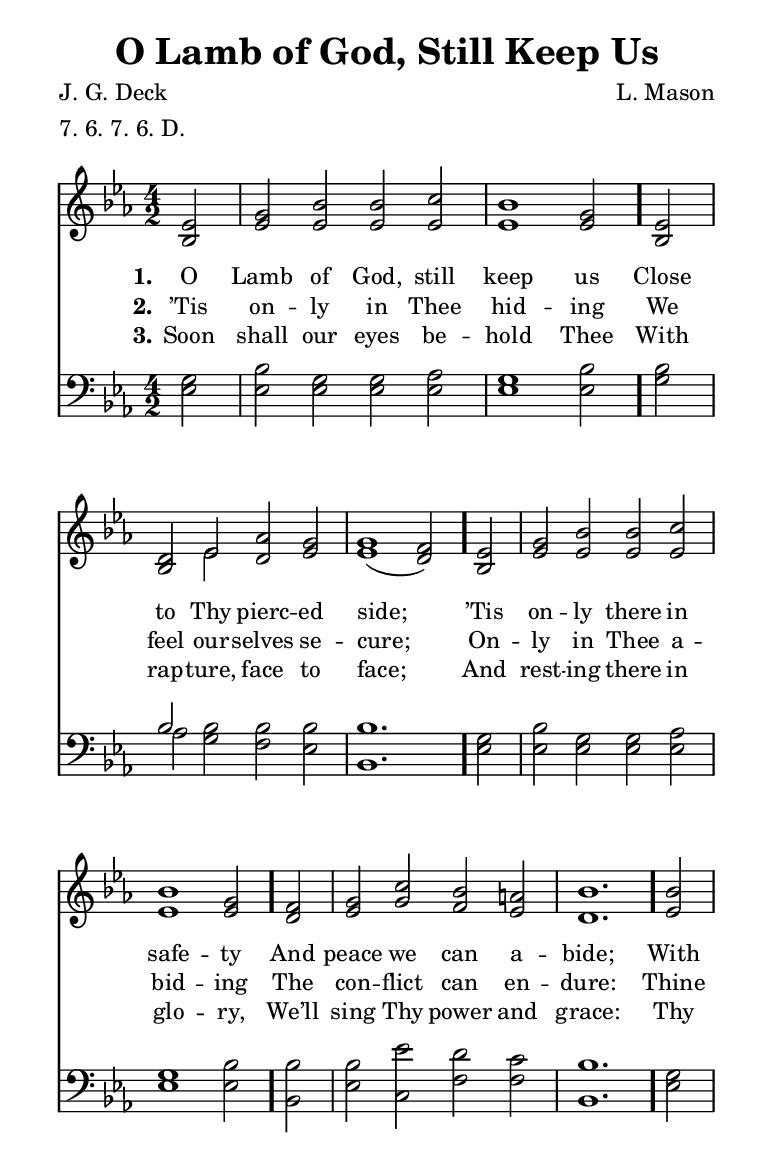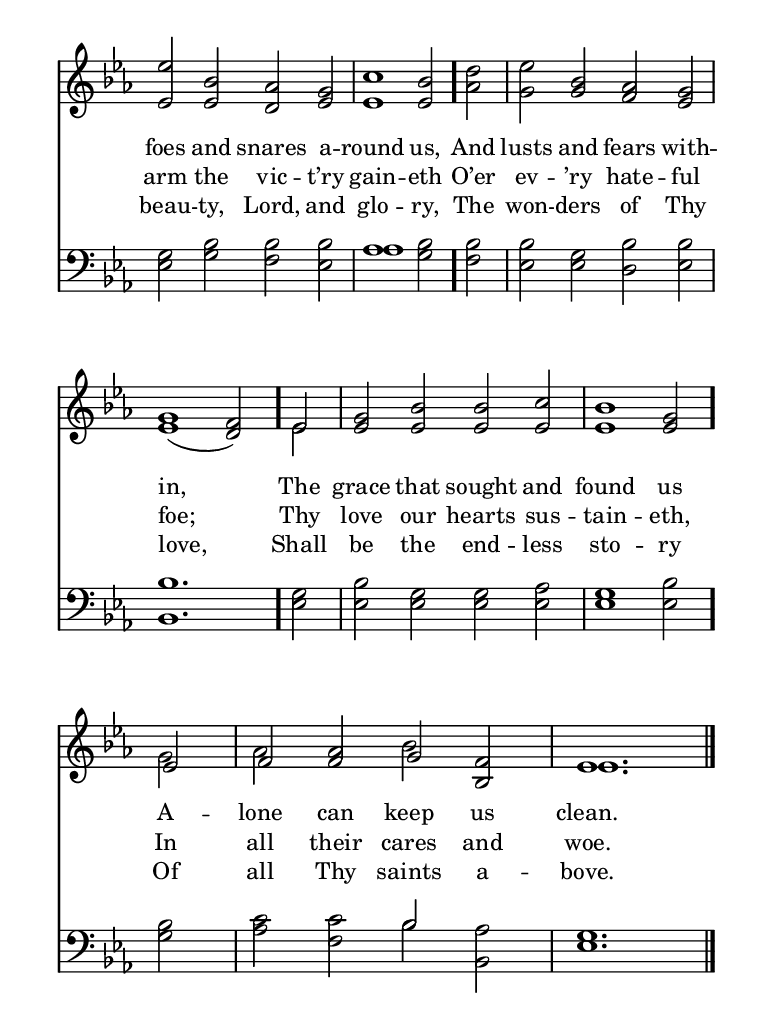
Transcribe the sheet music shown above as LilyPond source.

\include "common/global.ily"
\paper {
  \include "common/paper.ily"
}

\header{
  hymnnumber = "183"
  title = "O Lamb of God, Still Keep Us"
  tunename = "Missionary"
  meter = "7. 6. 7. 6. D."
  poet = "J. G. Deck"
  composer = "L. Mason"
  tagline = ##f
}

global = {
  \include "common/overrides.ily"
  \override Staff.TimeSignature.style = #'numbered
  \time 4/2
  \override Score.MetronomeMark.transparent = ##t % hide all fermata changes too
  \tempo 2=90
  \key ees \major
  \partial 2
  \autoBeamOff
}

notesSoprano = {
\global
\relative c' {

  ees2 | g bes bes c | bes1 g2
  ees2 | d ees aes g | g1( f2)
  ees2 | g bes bes c | bes1 g2
  f2 | g c bes a | bes1.
  bes2 | ees bes aes g | c1 bes2
  d2 | ees bes aes g | g1( f2)
  ees2 | g bes bes c | bes1 g2
  ees2 | f aes g f | ees1.

  \bar "|."

}
}

notesAlto = {
\global
\relative e' {

  bes2 | ees ees ees ees | ees1 ees2
  bes2 | bes ees d ees | ees1( d2)
  bes2 | ees ees ees ees | ees1 ees2
  d2 | ees g f ees | d1.
  ees2 | ees ees d ees | ees1 ees2
  aes2 | g g f ees | ees1( d2)
  ees2 | ees ees ees ees | ees1 ees2
  g2 | aes f bes bes, | ees1.

}
}

notesTenor = {
\global
\relative a {

  g2 | bes g g aes | g1 bes2
  bes2 | bes bes bes bes | bes1.
  g2 | bes g g aes | g1 bes2
  bes2 | bes ees d c | bes1.
  g2 | g bes bes bes | aes1 bes2
  bes2 | bes g bes bes | bes1.
  g2 | bes g g aes | g1 bes2
  bes2 | c c bes aes | g1.

}
}

notesBass = {
\global
\relative f {

  ees2 | ees ees ees ees | ees1 ees2
  g2 | aes g f ees | bes1.
  ees2 | ees ees ees ees | ees1 ees2
  bes2 | ees c f f | bes,1.
  ees2 | ees g f ees | aes1 g2
  f2 | ees ees d ees | bes1.
  ees2 | ees ees ees ees | ees1 ees2
  g2 | aes f bes bes, | ees1.

}
}

wordsA = \lyricmode {
\set stanza = "1."

O Lamb of God, still keep us \bar "."
Close to Thy pierc -- ed side; \bar "."
’Tis on -- ly there in safe -- ty \bar "."
And peace we can a -- bide; \bar "."
With foes and snares a -- round us, \bar "."
And lusts and fears with -- in, \bar "."
The grace that sought and found us \bar "."
A -- lone can keep us clean. \bar "."

}

wordsB = \lyricmode {
\set stanza = "2."

’Tis on -- ly in Thee hid -- ing
We feel our -- selves se -- cure;
On -- ly in Thee a -- bid -- ing
The con -- flict can en -- dure:
Thine arm the vic -- t’ry gain -- eth
O’er ev -- ’ry hate -- ful foe;
Thy love our hearts sus -- tain -- eth,
In all their cares and woe.

}

wordsC = \lyricmode {
\set stanza = "3."

Soon shall our eyes be -- hold Thee
With rap -- ture, face to face;
And rest -- ing there in glo -- ry,
We’ll sing Thy power and grace:
Thy beau -- ty, Lord, and glo -- ry,
The won -- ders of Thy love,
Shall be the end -- less sto -- ry
Of all Thy saints a -- bove.

}

\score {
  \context ChoirStaff <<
    \context Staff = upper <<
      \set Staff.autoBeaming = ##f
      \set ChoirStaff.systemStartDelimiter = #'SystemStartBar
      \set ChoirStaff.printPartCombineTexts = ##f
      \partcombine #'(2 . 9) \notesSoprano \notesAlto
      \context NullVoice = sopranos { \voiceOne << \notesSoprano >> }
      \context Lyrics = one   \lyricsto sopranos \wordsA
      \context Lyrics = two   \lyricsto sopranos \wordsB
      \context Lyrics = three \lyricsto sopranos \wordsC
    >>
    \context Staff = men <<
      \set Staff.autoBeaming = ##f
      \clef bass
      \set ChoirStaff.printPartCombineTexts = ##f
      \partcombine #'(2 . 9) \notesTenor \notesBass
    >>
  >>
  \layout {
    \include "common/layout.ily"
  }
  \midi{
    \include "common/midi.ily"
  }
}

\version "2.19.49"  % necessary for upgrading to future LilyPond versions.

% vi:set et ts=2 sw=2 ai nocindent syntax=lilypond:
